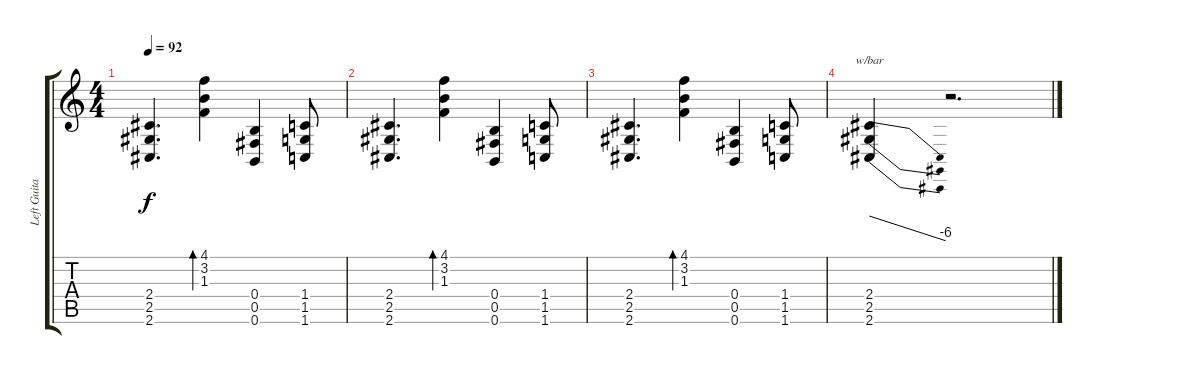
\track ("Left Guitar" "Left Guita") {instrument overdrivenguitar}
\staff {score tabs}
\tuning (Db4 Ab3 E3 B2 Gb2 B1) {hide}
\ts (4 4)
\tempo 92
\clef g2
\ks c
(2.4 2.5 2.6).4{d dy f} (4.1 3.2 1.3).4{bd 120} (0.4 0.5 0.6).4 (1.4 1.5 1.6).8 |
(2.4 2.5 2.6).4{d} (4.1 3.2 1.3).4{bd 120} (0.4 0.5 0.6).4 (1.4 1.5 1.6).8 |
(2.4 2.5 2.6).4{d} (4.1 3.2 1.3).4{bd 120} (0.4 0.5 0.6).4 (1.4 1.5 1.6).8 |
(2.4 2.5 2.6).4{tbe (dive default 0 0 60 -24)} r.2{d}
